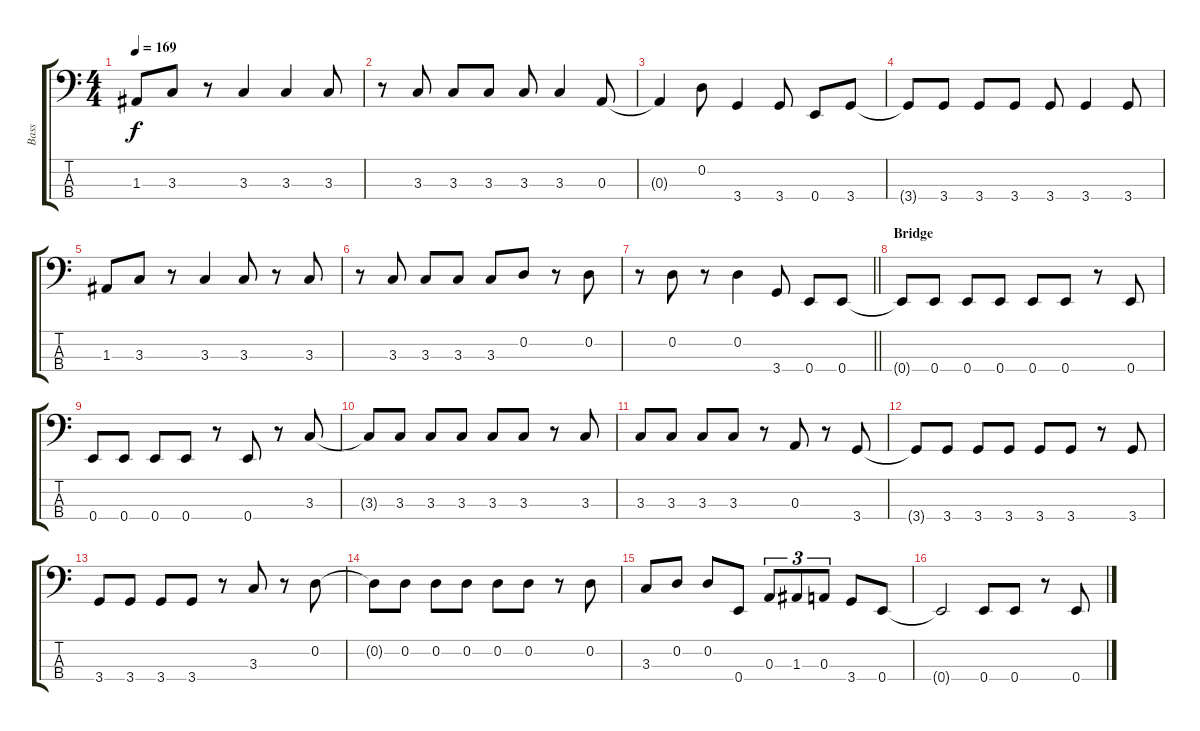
\track ("Bass" "Bass") {instrument fretlessbass}
\staff {score tabs}
\tuning (G2 D2 A1 E1) {hide}
\ts (4 4)
\tempo 169
\clef f4
\ks c
1.3.8{dy f} 3.3.8 r.8 3.3.4 3.3.4 3.3.8 |
r.8 3.3.8 3.3.8 3.3.8 3.3.8 3.3.4 0.3.8 |
0.3{t}.4 0.2.8 3.4.4 3.4.8 0.4.8 3.4.8 |
3.4{t}.8 3.4.8 3.4.8 3.4.8 3.4.8 3.4.4 3.4.8 |
1.3.8 3.3.8 r.8 3.3.4 3.3.8 r.8 3.3.8 |
r.8 3.3.8 3.3.8 3.3.8 3.3.8 0.2.8 r.8 0.2.8 |
\barLineRight lightlight
r.8 0.2.8 r.8 0.2.4 3.4.8 0.4.8 0.4.8 |
\section ("" "Bridge")
0.4{t}.8 0.4.8 0.4.8 0.4.8 0.4.8 0.4.8 r.8 0.4.8 |
0.4.8 0.4.8 0.4.8 0.4.8 r.8 0.4.8 r.8 3.3.8 |
3.3{t}.8 3.3.8 3.3.8 3.3.8 3.3.8 3.3.8 r.8 3.3.8 |
3.3.8 3.3.8 3.3.8 3.3.8 r.8 0.3.8 r.8 3.4.8 |
3.4{t}.8 3.4.8 3.4.8 3.4.8 3.4.8 3.4.8 r.8 3.4.8 |
3.4.8 3.4.8 3.4.8 3.4.8 r.8 3.3.8 r.8 0.2.8 |
0.2{t}.8 0.2.8 0.2.8 0.2.8 0.2.8 0.2.8 r.8 0.2.8 |
3.3.8 0.2.8 0.2.8 0.4.8 0.3.8{tu (3 2)} 1.3.8{tu (3 2)} 0.3.8{tu (3 2)} 3.4.8 0.4.8 |
0.4{t}.2 0.4.8 0.4.8 r.8 0.4.8
